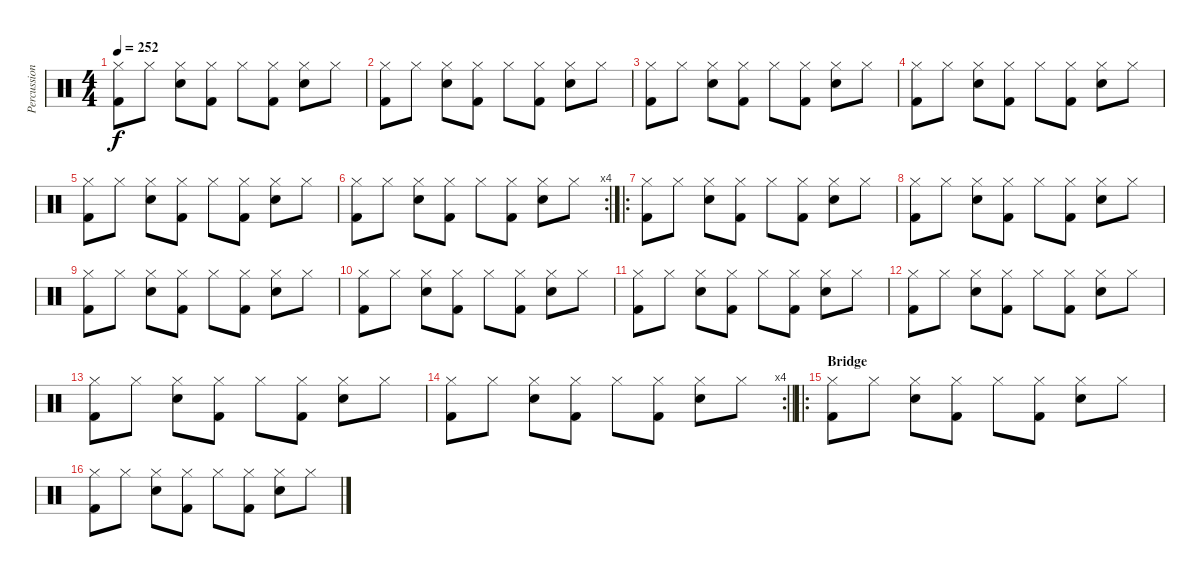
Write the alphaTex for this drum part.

\track ("Percussion" "Percussion") {instrument percussion}
\staff {score}
\articulation defaults
\ts (4 4)
\tempo 252
\clef neutral
\ks c
("Kick (hit) 2" "Hi-Hat (closed)").8{dy f} "Hi-Hat (closed)".8 ("Snare (hit) 2" "Hi-Hat (closed)").8 ("Kick (hit) 2" "Hi-Hat (closed)").8 "Hi-Hat (closed)".8 ("Kick (hit) 2" "Hi-Hat (closed)").8 ("Snare (hit) 2" "Hi-Hat (closed)").8 "Hi-Hat (closed)".8 |
("Kick (hit) 2" "Hi-Hat (closed)").8 "Hi-Hat (closed)".8 ("Snare (hit) 2" "Hi-Hat (closed)").8 ("Kick (hit) 2" "Hi-Hat (closed)").8 "Hi-Hat (closed)".8 ("Kick (hit) 2" "Hi-Hat (closed)").8 ("Snare (hit) 2" "Hi-Hat (closed)").8 "Hi-Hat (closed)".8 |
("Kick (hit) 2" "Hi-Hat (closed)").8 "Hi-Hat (closed)".8 ("Snare (hit) 2" "Hi-Hat (closed)").8 ("Kick (hit) 2" "Hi-Hat (closed)").8 "Hi-Hat (closed)".8 ("Kick (hit) 2" "Hi-Hat (closed)").8 ("Snare (hit) 2" "Hi-Hat (closed)").8 "Hi-Hat (closed)".8 |
("Kick (hit) 2" "Hi-Hat (closed)").8 "Hi-Hat (closed)".8 ("Snare (hit) 2" "Hi-Hat (closed)").8 ("Kick (hit) 2" "Hi-Hat (closed)").8 "Hi-Hat (closed)".8 ("Kick (hit) 2" "Hi-Hat (closed)").8 ("Snare (hit) 2" "Hi-Hat (closed)").8 "Hi-Hat (closed)".8 |
("Kick (hit) 2" "Hi-Hat (closed)").8 "Hi-Hat (closed)".8 ("Snare (hit) 2" "Hi-Hat (closed)").8 ("Kick (hit) 2" "Hi-Hat (closed)").8 "Hi-Hat (closed)".8 ("Kick (hit) 2" "Hi-Hat (closed)").8 ("Snare (hit) 2" "Hi-Hat (closed)").8 "Hi-Hat (closed)".8 |
\rc 4
("Kick (hit) 2" "Hi-Hat (closed)").8 "Hi-Hat (closed)".8 ("Snare (hit) 2" "Hi-Hat (closed)").8 ("Kick (hit) 2" "Hi-Hat (closed)").8 "Hi-Hat (closed)".8 ("Kick (hit) 2" "Hi-Hat (closed)").8 ("Snare (hit) 2" "Hi-Hat (closed)").8 "Hi-Hat (closed)".8 |
\ro
("Kick (hit) 2" "Hi-Hat (closed)").8 "Hi-Hat (closed)".8 ("Snare (hit) 2" "Hi-Hat (closed)").8 ("Kick (hit) 2" "Hi-Hat (closed)").8 "Hi-Hat (closed)".8 ("Kick (hit) 2" "Hi-Hat (closed)").8 ("Snare (hit) 2" "Hi-Hat (closed)").8 "Hi-Hat (closed)".8 |
("Kick (hit) 2" "Hi-Hat (closed)").8 "Hi-Hat (closed)".8 ("Snare (hit) 2" "Hi-Hat (closed)").8 ("Kick (hit) 2" "Hi-Hat (closed)").8 "Hi-Hat (closed)".8 ("Kick (hit) 2" "Hi-Hat (closed)").8 ("Snare (hit) 2" "Hi-Hat (closed)").8 "Hi-Hat (closed)".8 |
("Kick (hit) 2" "Hi-Hat (closed)").8 "Hi-Hat (closed)".8 ("Snare (hit) 2" "Hi-Hat (closed)").8 ("Kick (hit) 2" "Hi-Hat (closed)").8 "Hi-Hat (closed)".8 ("Kick (hit) 2" "Hi-Hat (closed)").8 ("Snare (hit) 2" "Hi-Hat (closed)").8 "Hi-Hat (closed)".8 |
("Kick (hit) 2" "Hi-Hat (closed)").8 "Hi-Hat (closed)".8 ("Snare (hit) 2" "Hi-Hat (closed)").8 ("Kick (hit) 2" "Hi-Hat (closed)").8 "Hi-Hat (closed)".8 ("Kick (hit) 2" "Hi-Hat (closed)").8 ("Snare (hit) 2" "Hi-Hat (closed)").8 "Hi-Hat (closed)".8 |
("Kick (hit) 2" "Hi-Hat (closed)").8 "Hi-Hat (closed)".8 ("Snare (hit) 2" "Hi-Hat (closed)").8 ("Kick (hit) 2" "Hi-Hat (closed)").8 "Hi-Hat (closed)".8 ("Kick (hit) 2" "Hi-Hat (closed)").8 ("Snare (hit) 2" "Hi-Hat (closed)").8 "Hi-Hat (closed)".8 |
("Kick (hit) 2" "Hi-Hat (closed)").8 "Hi-Hat (closed)".8 ("Snare (hit) 2" "Hi-Hat (closed)").8 ("Kick (hit) 2" "Hi-Hat (closed)").8 "Hi-Hat (closed)".8 ("Kick (hit) 2" "Hi-Hat (closed)").8 ("Snare (hit) 2" "Hi-Hat (closed)").8 "Hi-Hat (closed)".8 |
("Kick (hit) 2" "Hi-Hat (closed)").8 "Hi-Hat (closed)".8 ("Snare (hit) 2" "Hi-Hat (closed)").8 ("Kick (hit) 2" "Hi-Hat (closed)").8 "Hi-Hat (closed)".8 ("Kick (hit) 2" "Hi-Hat (closed)").8 ("Snare (hit) 2" "Hi-Hat (closed)").8 "Hi-Hat (closed)".8 |
\rc 4
\barLineRight lightlight
("Kick (hit) 2" "Hi-Hat (closed)").8 "Hi-Hat (closed)".8 ("Snare (hit) 2" "Hi-Hat (closed)").8 ("Kick (hit) 2" "Hi-Hat (closed)").8 "Hi-Hat (closed)".8 ("Kick (hit) 2" "Hi-Hat (closed)").8 ("Snare (hit) 2" "Hi-Hat (closed)").8 "Hi-Hat (closed)".8 |
\ro
\section ("" "Bridge")
("Kick (hit) 2" "Hi-Hat (closed)").8 "Hi-Hat (closed)".8 ("Snare (hit) 2" "Hi-Hat (closed)").8 ("Kick (hit) 2" "Hi-Hat (closed)").8 "Hi-Hat (closed)".8 ("Kick (hit) 2" "Hi-Hat (closed)").8 ("Snare (hit) 2" "Hi-Hat (closed)").8 "Hi-Hat (closed)".8 |
("Kick (hit) 2" "Hi-Hat (closed)").8 "Hi-Hat (closed)".8 ("Snare (hit) 2" "Hi-Hat (closed)").8 ("Kick (hit) 2" "Hi-Hat (closed)").8 "Hi-Hat (closed)".8 ("Kick (hit) 2" "Hi-Hat (closed)").8 ("Snare (hit) 2" "Hi-Hat (closed)").8 "Hi-Hat (closed)".8
